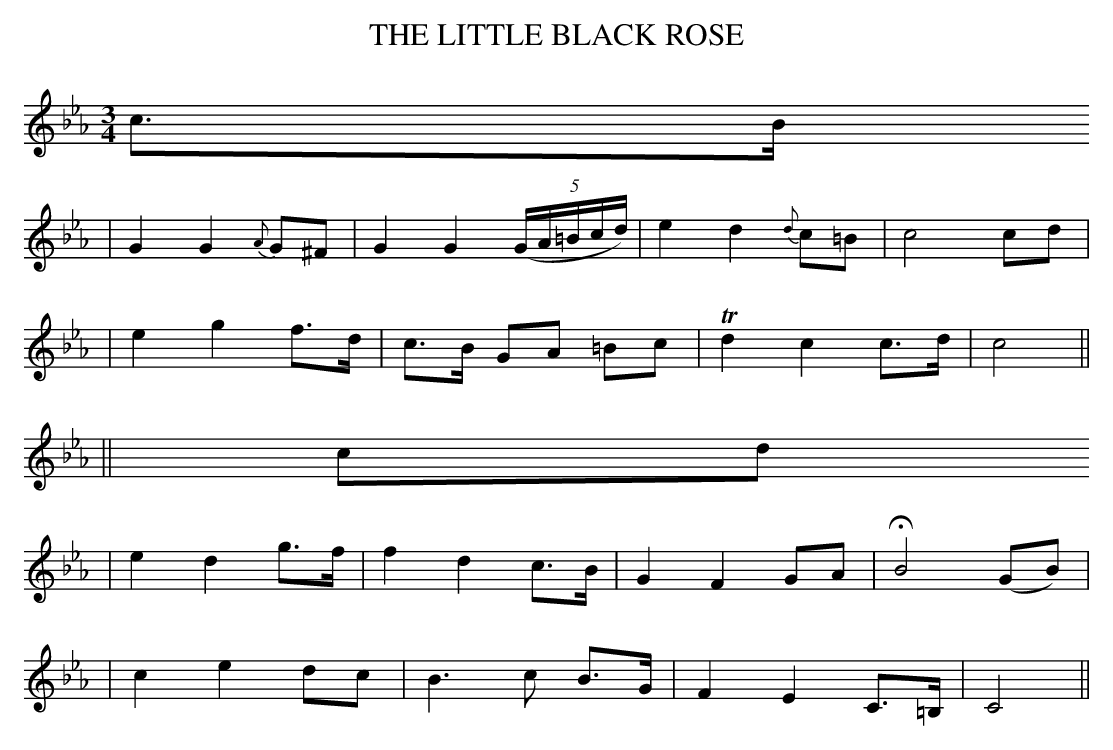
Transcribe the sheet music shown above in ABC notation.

X:1
T: THE LITTLE BLACK ROSE
M: 3/4
L: 1/8
K: Cm
c>B
| G2 G2 {A}G^F | G2 G2 ((5G/A/=B/c/d/) | e2 d2 {d}c=B | c4 cd |
| e2 g2 f>d | c>B GA =Bc | Td2 c2 c>d | c4 ||
|| cd
| e2 d2 g>f | f2 d2 c>B | G2 F2 GA | HB4 (GB) |
| c2 e2 dc | B3 c B>G | F2 E2 C>=B, | C4 ||
